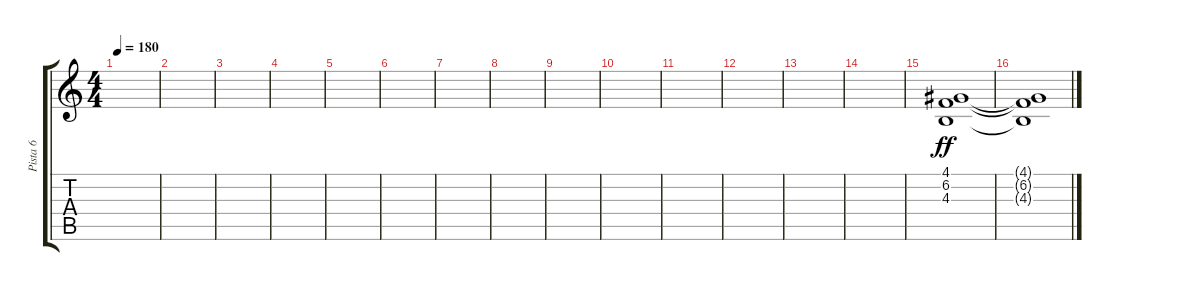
\track ("Pista 6" "Pista 6") {instrument stringensemble1}
\staff {score tabs}
\tuning (E4 B3 G3 D3 A2 E2) {hide}
\ts (4 4)
\tempo 180
\clef g2
\ks c
|
|
|
|
|
|
|
|
|
|
|
|
|
|
(4.1 6.2 4.3).1{dy ff volume 8 balance 8} |
(4.1{t} 6.2{t} 4.3{t}).1
